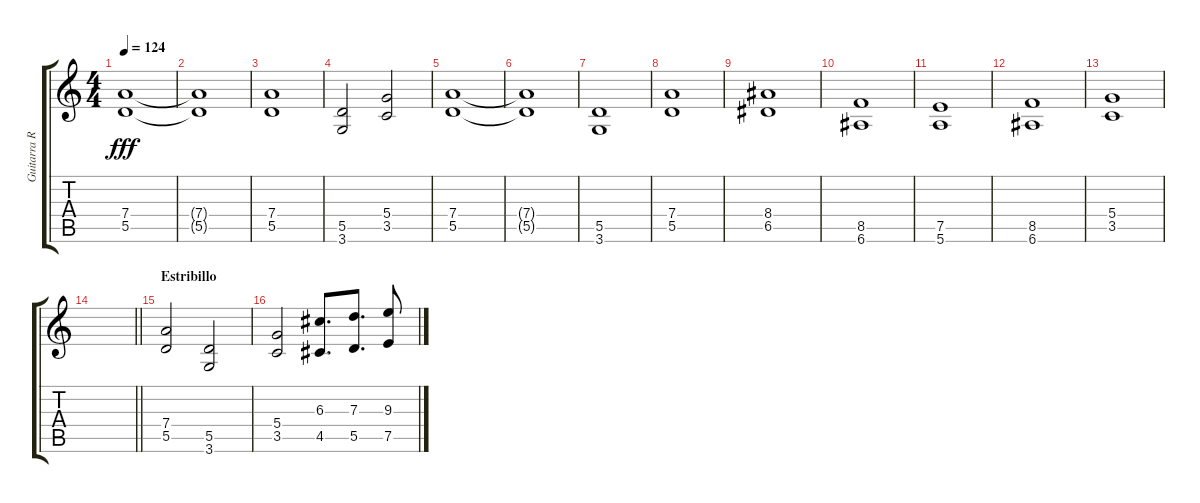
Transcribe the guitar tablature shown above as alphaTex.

\track ("Guitarra Ritmica" "Guitarra R") {instrument distortionguitar}
\staff {score tabs}
\tuning (E4 B3 G3 D3 A2 E2) {hide}
\ts (4 4)
\tempo 124
\clef g2
\ks c
(7.4 5.5).1{dy fff} |
(7.4{t} 5.5{t}).1 |
(7.4 5.5).1 |
(5.5 3.6).2 (5.4 3.5).2 |
(7.4 5.5).1 |
(7.4{t} 5.5{t}).1 |
(5.5 3.6).1 |
(7.4 5.5).1 |
(8.4 6.5).1 |
(8.5 6.6).1 |
(7.5 5.6).1 |
(8.5 6.6).1 |
(5.4 3.5).1 |
\barLineRight lightlight
|
\section ("" "Estribillo")
(7.4 5.5).2 (5.5 3.6).2 |
(5.4 3.5).2 (6.3 4.5).8{d} (7.3 5.5).8{d} (9.3 7.5).8
